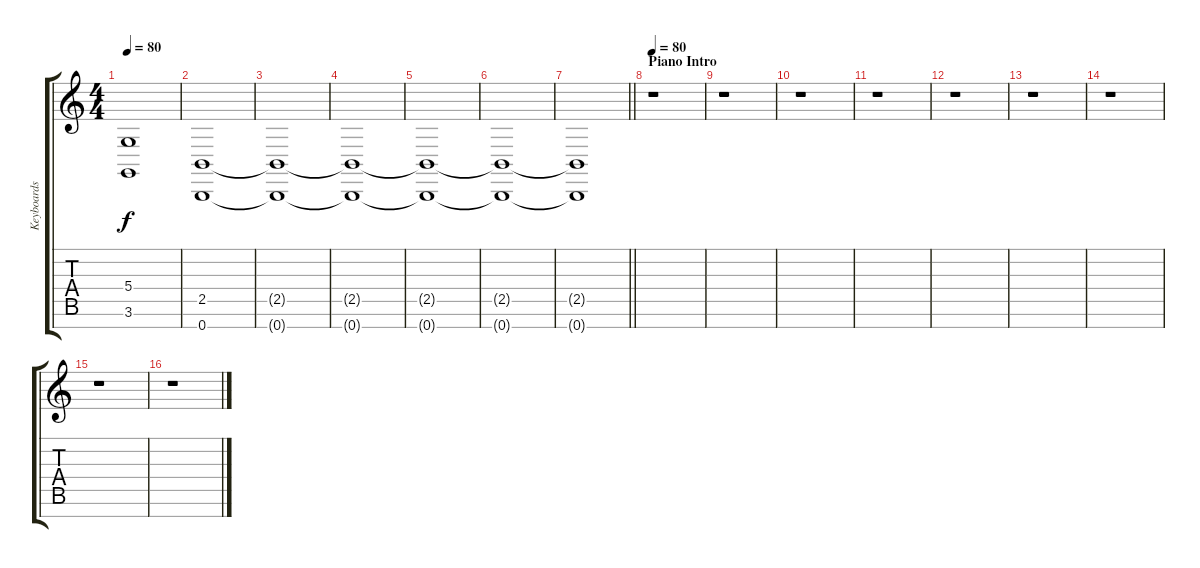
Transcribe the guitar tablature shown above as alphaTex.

\track ("Keyboards 4" "Keyboards ") {instrument fx2soundtrack}
\staff {score tabs}
\tuning (E4 B3 G3 D3 A2 E2 B1) {hide}
\ts (4 4)
\tempo 80
\clef g2
\ks c
(5.4{t} 3.6{t}).1{dy f} |
(2.5 0.7).1 |
(2.5{t} 0.7{t}).1 |
(2.5{t} 0.7{t}).1 |
(2.5{t} 0.7{t}).1 |
(2.5{t} 0.7{t}).1 |
\barLineRight lightlight
(2.5{t} 0.7{t}).1 |
\section ("" "Piano Intro")
\tempo 80
r.1 |
r.1 |
r.1 |
r.1 |
r.1 |
r.1 |
r.1 |
r.1 |
r.1
